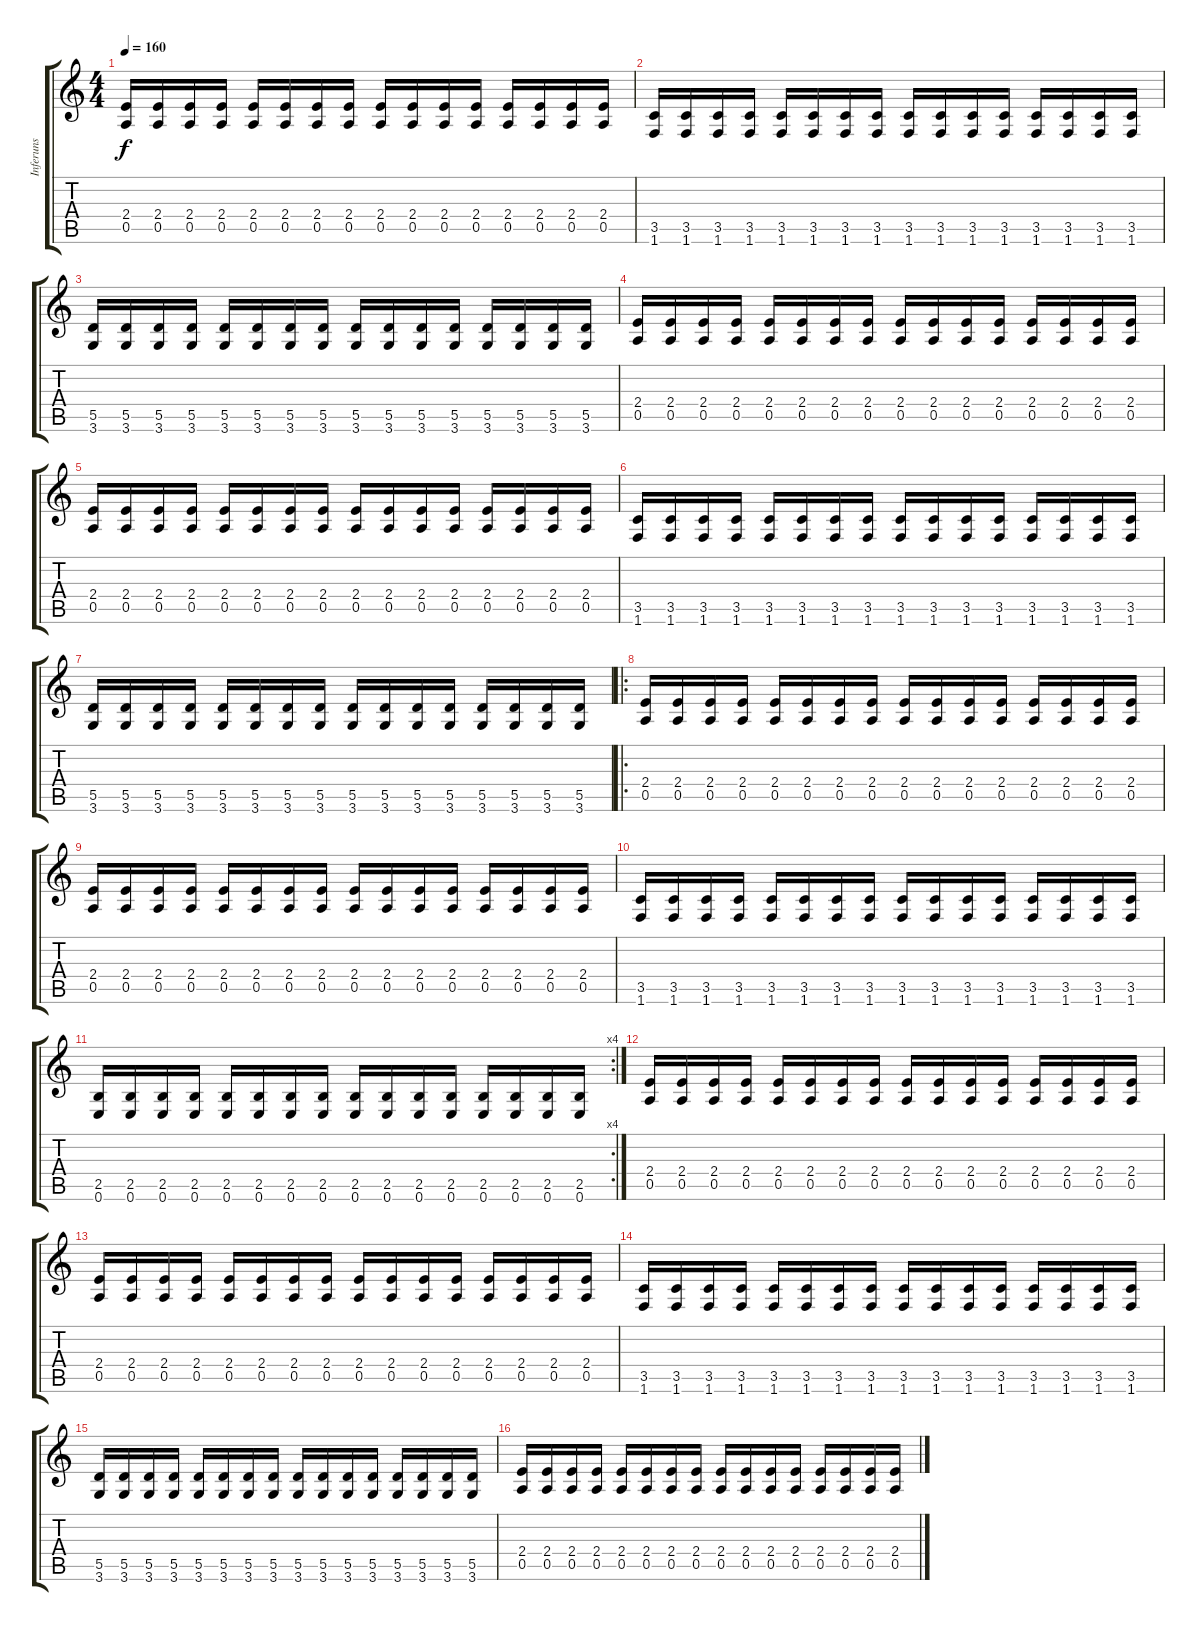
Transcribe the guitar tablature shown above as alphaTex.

\track ("Inferuns" "Inferuns") {instrument distortionguitar}
\staff {score tabs}
\tuning (E4 B3 G3 D3 A2 E2) {hide}
\ts (4 4)
\tempo 160
\clef g2
\ks c
(2.4 0.5).16{dy f} (2.4 0.5).16 (2.4 0.5).16 (2.4 0.5).16 (2.4 0.5).16 (2.4 0.5).16 (2.4 0.5).16 (2.4 0.5).16 (2.4 0.5).16 (2.4 0.5).16 (2.4 0.5).16 (2.4 0.5).16 (2.4 0.5).16 (2.4 0.5).16 (2.4 0.5).16 (2.4 0.5).16 |
(3.5 1.6).16 (3.5 1.6).16 (3.5 1.6).16 (3.5 1.6).16 (3.5 1.6).16 (3.5 1.6).16 (3.5 1.6).16 (3.5 1.6).16 (3.5 1.6).16 (3.5 1.6).16 (3.5 1.6).16 (3.5 1.6).16 (3.5 1.6).16 (3.5 1.6).16 (3.5 1.6).16 (3.5 1.6).16 |
(5.5 3.6).16 (5.5 3.6).16 (5.5 3.6).16 (5.5 3.6).16 (5.5 3.6).16 (5.5 3.6).16 (5.5 3.6).16 (5.5 3.6).16 (5.5 3.6).16 (5.5 3.6).16 (5.5 3.6).16 (5.5 3.6).16 (5.5 3.6).16 (5.5 3.6).16 (5.5 3.6).16 (5.5 3.6).16 |
(2.4 0.5).16 (2.4 0.5).16 (2.4 0.5).16 (2.4 0.5).16 (2.4 0.5).16 (2.4 0.5).16 (2.4 0.5).16 (2.4 0.5).16 (2.4 0.5).16 (2.4 0.5).16 (2.4 0.5).16 (2.4 0.5).16 (2.4 0.5).16 (2.4 0.5).16 (2.4 0.5).16 (2.4 0.5).16 |
(2.4 0.5).16 (2.4 0.5).16 (2.4 0.5).16 (2.4 0.5).16 (2.4 0.5).16 (2.4 0.5).16 (2.4 0.5).16 (2.4 0.5).16 (2.4 0.5).16 (2.4 0.5).16 (2.4 0.5).16 (2.4 0.5).16 (2.4 0.5).16 (2.4 0.5).16 (2.4 0.5).16 (2.4 0.5).16 |
(3.5 1.6).16 (3.5 1.6).16 (3.5 1.6).16 (3.5 1.6).16 (3.5 1.6).16 (3.5 1.6).16 (3.5 1.6).16 (3.5 1.6).16 (3.5 1.6).16 (3.5 1.6).16 (3.5 1.6).16 (3.5 1.6).16 (3.5 1.6).16 (3.5 1.6).16 (3.5 1.6).16 (3.5 1.6).16 |
(5.5 3.6).16 (5.5 3.6).16 (5.5 3.6).16 (5.5 3.6).16 (5.5 3.6).16 (5.5 3.6).16 (5.5 3.6).16 (5.5 3.6).16 (5.5 3.6).16 (5.5 3.6).16 (5.5 3.6).16 (5.5 3.6).16 (5.5 3.6).16 (5.5 3.6).16 (5.5 3.6).16 (5.5 3.6).16 |
\ro
(2.4 0.5).16 (2.4 0.5).16 (2.4 0.5).16 (2.4 0.5).16 (2.4 0.5).16 (2.4 0.5).16 (2.4 0.5).16 (2.4 0.5).16 (2.4 0.5).16 (2.4 0.5).16 (2.4 0.5).16 (2.4 0.5).16 (2.4 0.5).16 (2.4 0.5).16 (2.4 0.5).16 (2.4 0.5).16 |
(2.4 0.5).16 (2.4 0.5).16 (2.4 0.5).16 (2.4 0.5).16 (2.4 0.5).16 (2.4 0.5).16 (2.4 0.5).16 (2.4 0.5).16 (2.4 0.5).16 (2.4 0.5).16 (2.4 0.5).16 (2.4 0.5).16 (2.4 0.5).16 (2.4 0.5).16 (2.4 0.5).16 (2.4 0.5).16 |
(3.5 1.6).16 (3.5 1.6).16 (3.5 1.6).16 (3.5 1.6).16 (3.5 1.6).16 (3.5 1.6).16 (3.5 1.6).16 (3.5 1.6).16 (3.5 1.6).16 (3.5 1.6).16 (3.5 1.6).16 (3.5 1.6).16 (3.5 1.6).16 (3.5 1.6).16 (3.5 1.6).16 (3.5 1.6).16 |
\rc 4
(2.5 0.6).16 (2.5 0.6).16 (2.5 0.6).16 (2.5 0.6).16 (2.5 0.6).16 (2.5 0.6).16 (2.5 0.6).16 (2.5 0.6).16 (2.5 0.6).16 (2.5 0.6).16 (2.5 0.6).16 (2.5 0.6).16 (2.5 0.6).16 (2.5 0.6).16 (2.5 0.6).16 (2.5 0.6).16 |
(2.4 0.5).16 (2.4 0.5).16 (2.4 0.5).16 (2.4 0.5).16 (2.4 0.5).16 (2.4 0.5).16 (2.4 0.5).16 (2.4 0.5).16 (2.4 0.5).16 (2.4 0.5).16 (2.4 0.5).16 (2.4 0.5).16 (2.4 0.5).16 (2.4 0.5).16 (2.4 0.5).16 (2.4 0.5).16 |
(2.4 0.5).16 (2.4 0.5).16 (2.4 0.5).16 (2.4 0.5).16 (2.4 0.5).16 (2.4 0.5).16 (2.4 0.5).16 (2.4 0.5).16 (2.4 0.5).16 (2.4 0.5).16 (2.4 0.5).16 (2.4 0.5).16 (2.4 0.5).16 (2.4 0.5).16 (2.4 0.5).16 (2.4 0.5).16 |
(3.5 1.6).16 (3.5 1.6).16 (3.5 1.6).16 (3.5 1.6).16 (3.5 1.6).16 (3.5 1.6).16 (3.5 1.6).16 (3.5 1.6).16 (3.5 1.6).16 (3.5 1.6).16 (3.5 1.6).16 (3.5 1.6).16 (3.5 1.6).16 (3.5 1.6).16 (3.5 1.6).16 (3.5 1.6).16 |
(5.5 3.6).16 (5.5 3.6).16 (5.5 3.6).16 (5.5 3.6).16 (5.5 3.6).16 (5.5 3.6).16 (5.5 3.6).16 (5.5 3.6).16 (5.5 3.6).16 (5.5 3.6).16 (5.5 3.6).16 (5.5 3.6).16 (5.5 3.6).16 (5.5 3.6).16 (5.5 3.6).16 (5.5 3.6).16 |
(2.4 0.5).16 (2.4 0.5).16 (2.4 0.5).16 (2.4 0.5).16 (2.4 0.5).16 (2.4 0.5).16 (2.4 0.5).16 (2.4 0.5).16 (2.4 0.5).16 (2.4 0.5).16 (2.4 0.5).16 (2.4 0.5).16 (2.4 0.5).16 (2.4 0.5).16 (2.4 0.5).16 (2.4 0.5).16
